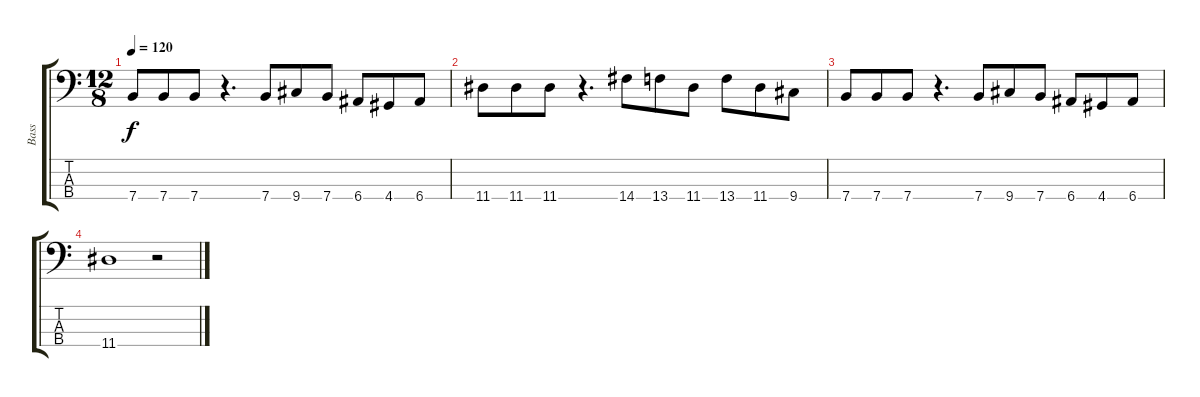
\track ("Bass" "Bass") {instrument electricbasspick}
\staff {score tabs}
\tuning (G2 D2 A1 E1) {hide}
\ts (12 8)
\tempo 120
\clef f4
\ks c
7.4.8{dy f} 7.4.8 7.4.8 r.4{d} 7.4.8 9.4.8 7.4.8 6.4.8 4.4.8 6.4.8 |
11.4.8 11.4.8 11.4.8 r.4{d} 14.4.8 13.4.8 11.4.8 13.4.8 11.4.8 9.4.8 |
7.4.8 7.4.8 7.4.8 r.4{d} 7.4.8 9.4.8 7.4.8 6.4.8 4.4.8 6.4.8 |
11.4.1 r.2
